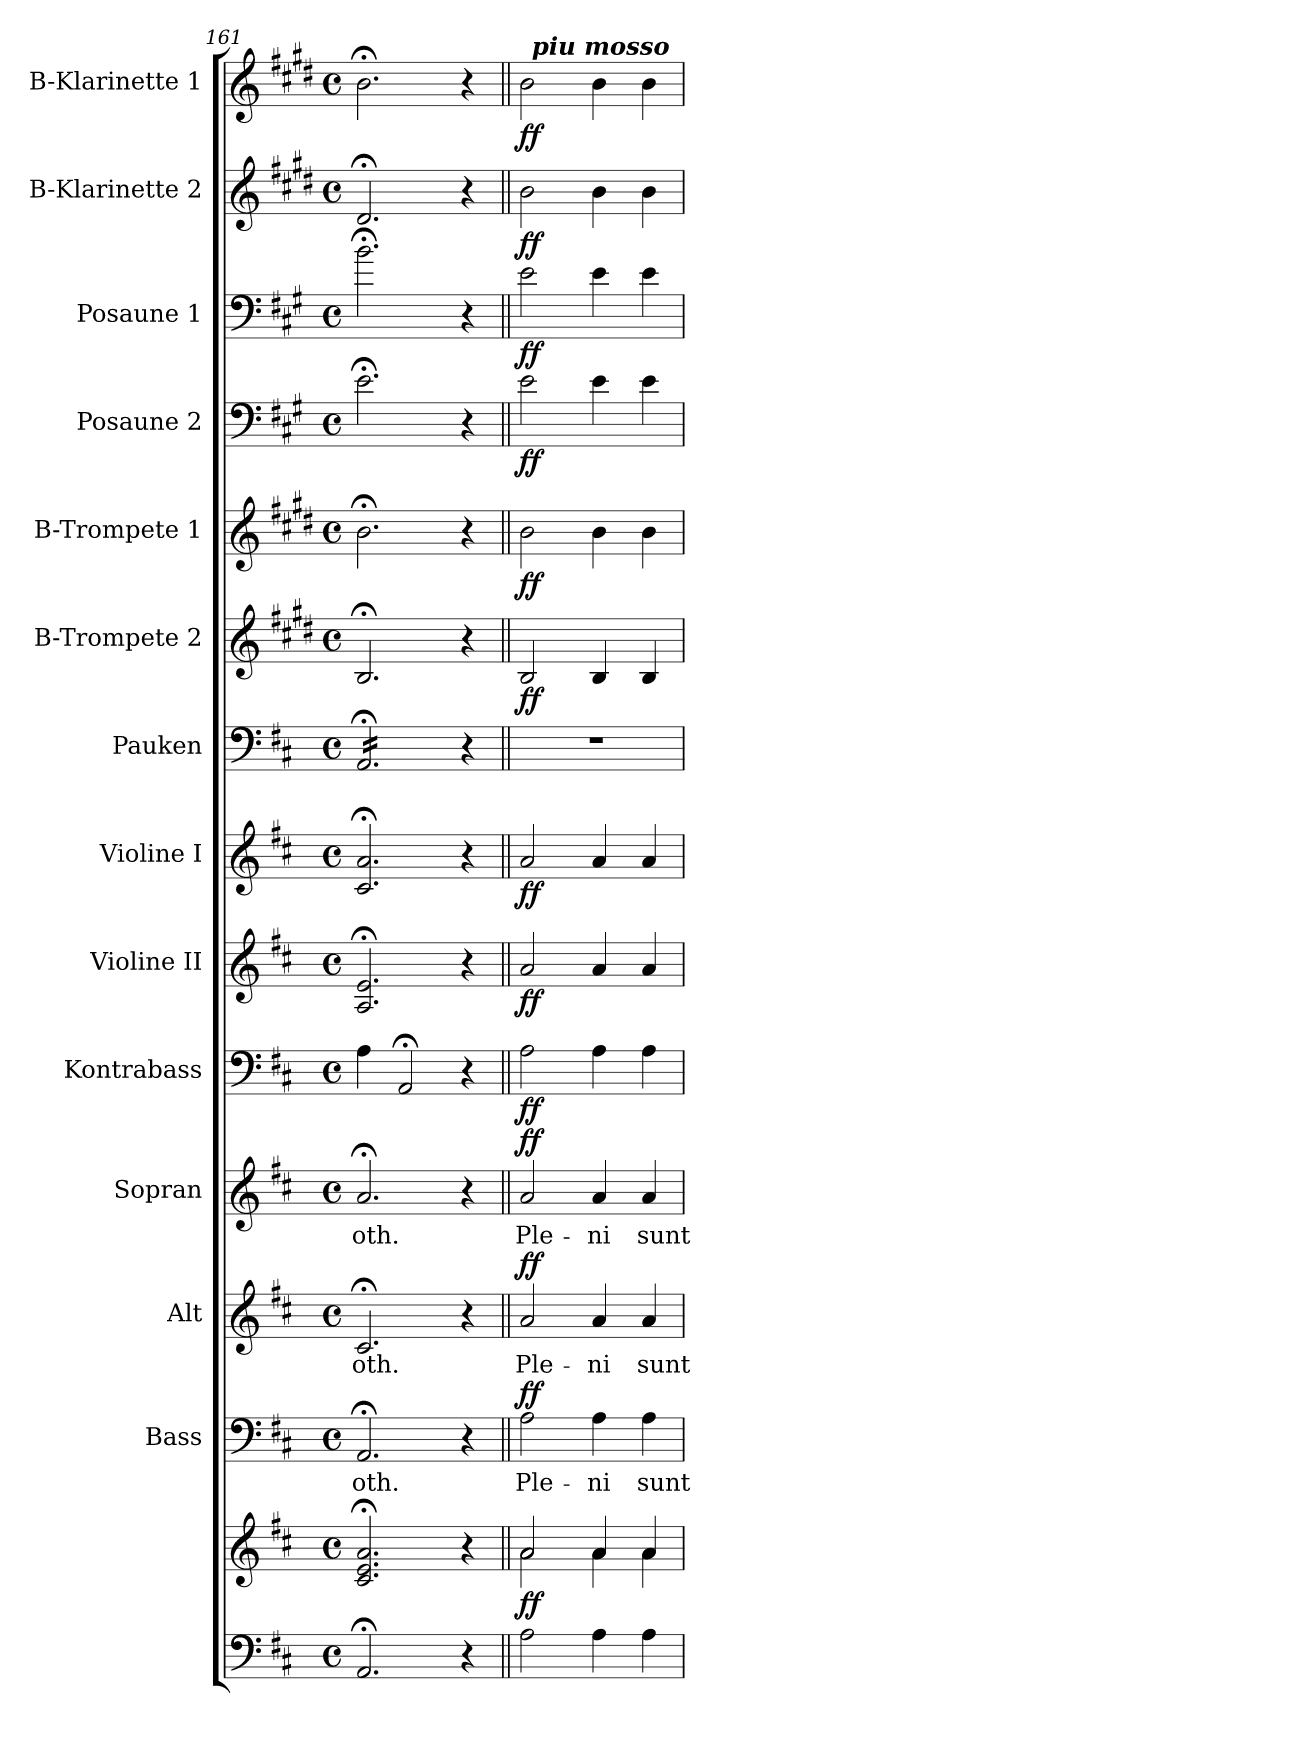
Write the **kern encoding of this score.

**kern	**kern	**dynam	**kern	**text	**dynam	**kern	**text	**dynam	**kern	**text	**dynam	**kern	**dynam	**kern	**dynam	**kern	**dynam	**kern	**kern	**dynam	**kern	**dynam	**kern	**dynam	**kern	**dynam	**kern	**dynam	**kern	**dynam
*part14	*part14	*part14	*part13	*part13	*part13	*part12	*part12	*part12	*part11	*part11	*part11	*part10	*part10	*part9	*part9	*part8	*part8	*part7	*part6	*part6	*part5	*part5	*part4	*part4	*part3	*part3	*part2	*part2	*part1	*part1
*staff15	*staff14	*staff14/15	*staff13	*staff13	*staff13	*staff12	*staff12	*staff12	*staff11	*staff11	*staff11	*staff10	*staff10	*staff9	*staff9	*staff8	*staff8	*staff7	*staff6	*staff6	*staff5	*staff5	*staff4	*staff4	*staff3	*staff3	*staff2	*staff2	*staff1	*staff1
*	*	*	*I"Bass	*	*	*I"Alt	*	*	*I"Sopran	*	*	*I"Kontrabass	*	*I"Violine II	*	*I"Violine I	*	*I"Pauken	*I"B-Trompete 2	*	*I"B-Trompete 1	*	*I"Posaune 2	*	*I"Posaune 1	*	*I"B-Klarinette 2	*	*I"B-Klarinette 1	*
*	*	*	*I'B.	*	*	*I'A.	*	*	*I'S.	*	*	*I'Kb.	*	*I'Vl. II	*	*I'Vl. I	*	*I'Pk.	*I'B Trp. 2	*	*I'B Trp. 1	*	*I'Pos. 2	*	*I'Pos. 1	*	*I'B Kl. 2	*	*I'B Kl. 1	*
*clefF4	*clefG2	*	*clefF4	*	*	*clefG2	*	*	*clefG2	*	*	*clefF4	*	*clefG2	*	*clefG2	*	*clefF4	*clefG2	*	*clefG2	*	*clefF4	*	*clefF4	*	*clefG2	*	*clefG2	*
*	*	*	*	*	*	*	*	*	*	*	*	*ITrd7c12	*	*	*	*	*	*	*ITrd1c2	*	*ITrd1c2	*	*ITrd4c7	*	*ITrd4c7	*	*ITrd1c2	*	*ITrd1c2	*
*k[f#c#]	*k[f#c#]	*	*k[f#c#]	*	*	*k[f#c#]	*	*	*k[f#c#]	*	*	*k[f#c#]	*	*k[f#c#]	*	*k[f#c#]	*	*k[f#c#]	*k[f#c#]	*	*k[f#c#]	*	*k[f#c#]	*	*k[f#c#]	*	*k[f#c#]	*	*k[f#c#]	*
*D:	*D:	*	*D:	*	*	*D:	*	*	*D:	*	*	*D:	*	*D:	*	*D:	*	*D:	*D:	*	*D:	*	*D:	*	*D:	*	*D:	*	*D:	*
*M4/4	*M4/4	*	*M4/4	*	*	*M4/4	*	*	*M4/4	*	*	*M4/4	*	*M4/4	*	*M4/4	*	*M4/4	*M4/4	*	*M4/4	*	*M4/4	*	*M4/4	*	*M4/4	*	*M4/4	*
*met(c)	*met(c)	*	*met(c)	*	*	*met(c)	*	*	*met(c)	*	*	*met(c)	*	*met(c)	*	*met(c)	*	*met(c)	*met(c)	*	*met(c)	*	*met(c)	*	*met(c)	*	*met(c)	*	*met(c)	*
=161	=161	=161	=161	=161	=161	=161	=161	=161	=161	=161	=161	=161	=161	=161	=161	=161	=161	=161	=161	=161	=161	=161	=161	=161	=161	=161	=161	=161	=161	=161
!	!	!	!	!LO:LY:b	!	!	!LO:LY:b	!	!	!LO:LY:b	!	!	!	!	!	!	!	!	!	!	!	!	!	!	!	!	!	!	!	!
*	*	*	*	*	*	*	*	*	*	*	*	*	*	*	*	*	*	*tremolo	*	*	*	*	*	*	*	*	*	*	*	*
2.AA;</	2.c#/;< 2.e/;< 2.a/;<	.	2.AA;</	-oth.	.	2.c#;</	-oth.	.	2.a;</	-oth.	.	4AA\	.	2.A/;< 2.e/;<	.	2.c#/;< 2.a/;<	.	16AA;</LL	2.A;</	.	2.a;<\	.	2.A;<\	.	2.e;<\	.	2.c#;</	.	2.a;<\	.
.	.	.	.	.	.	.	.	.	.	.	.	.	.	.	.	.	.	16AA;</	.	.	.	.	.	.	.	.	.	.	.	.
.	.	.	.	.	.	.	.	.	.	.	.	.	.	.	.	.	.	16AA;</	.	.	.	.	.	.	.	.	.	.	.	.
.	.	.	.	.	.	.	.	.	.	.	.	.	.	.	.	.	.	16AA;</	.	.	.	.	.	.	.	.	.	.	.	.
.	.	.	.	.	.	.	.	.	.	.	.	2AAA;</	.	.	.	.	.	16AA;</	.	.	.	.	.	.	.	.	.	.	.	.
.	.	.	.	.	.	.	.	.	.	.	.	.	.	.	.	.	.	16AA;</	.	.	.	.	.	.	.	.	.	.	.	.
.	.	.	.	.	.	.	.	.	.	.	.	.	.	.	.	.	.	16AA;</	.	.	.	.	.	.	.	.	.	.	.	.
.	.	.	.	.	.	.	.	.	.	.	.	.	.	.	.	.	.	16AA;</	.	.	.	.	.	.	.	.	.	.	.	.
.	.	.	.	.	.	.	.	.	.	.	.	.	.	.	.	.	.	16AA;</	.	.	.	.	.	.	.	.	.	.	.	.
.	.	.	.	.	.	.	.	.	.	.	.	.	.	.	.	.	.	16AA;</	.	.	.	.	.	.	.	.	.	.	.	.
.	.	.	.	.	.	.	.	.	.	.	.	.	.	.	.	.	.	16AA;</	.	.	.	.	.	.	.	.	.	.	.	.
.	.	.	.	.	.	.	.	.	.	.	.	.	.	.	.	.	.	16AA;</JJ	.	.	.	.	.	.	.	.	.	.	.	.
*	*	*	*	*	*	*	*	*	*	*	*	*	*	*	*	*	*	*Xtremolo	*	*	*	*	*	*	*	*	*	*	*	*
4r	4r	.	4r	.	.	4r	.	.	4r	.	.	4r	.	4r	.	4r	.	4r	4r	.	4r	.	4r	.	4r	.	4r	.	4r	.
=162||	=162||	=162||	=162||	=162||	=162||	=162||	=162||	=162||	=162||	=162||	=162||	=162||	=162||	=162||	=162||	=162||	=162||	=162||	=162||	=162||	=162||	=162||	=162||	=162||	=162||	=162||	=162||	=162||	=162||	=162||
*	*^	*	*	*	*	*	*	*	*	*	*	*	*	*	*	*	*	*	*	*	*	*	*	*	*	*	*	*	*	*
!	!	!	!LO:DY:b	!	!LO:LY:b	!LO:DY:a	!	!LO:LY:b	!LO:DY:a	!	!LO:LY:b	!LO:DY:a	!	!LO:DY:b	!	!LO:DY:b	!	!LO:DY:b	!	!	!LO:DY:b	!	!LO:DY:b	!	!LO:DY:b	!	!LO:DY:b	!	!LO:DY:b	!	!LO:DY:b
*	*	*	*	*	*	*	*	*	*	*	*	*	*	*	*	*	*	*	*	*	*	*	*	*	*	*	*	*	*	*^	*
2A\	2a/	2a\	ff	2A\	Ple-	ff	2a/	Ple-	ff	2a/	Ple-	ff	2AA\	ff	2a/	ff	2a/	ff	1r	2A/	ff	2a\	ff	2A\	ff	2A\	ff	2a\	ff	2a\	32ryy	ff
!	!	!	!	!	!	!	!	!	!	!	!	!	!	!	!	!	!	!	!	!	!	!	!	!	!	!	!	!	!	!	!LO:TX:a:Bi:t=piu mosso	!
.	.	.	.	.	.	.	.	.	.	.	.	.	.	.	.	.	.	.	.	.	.	.	.	.	.	.	.	.	.	.	2ryy	.
!	!	!	!	!	!LO:LY:b	!	!	!LO:LY:b	!	!	!LO:LY:b	!	!	!	!	!	!	!	!	!	!	!	!	!	!	!	!	!	!	!	!	!
4A\	4a/	4a\	.	4A\	-ni	.	4a/	-ni	.	4a/	-ni	.	4AA\	.	4a/	.	4a/	.	.	4A/	.	4a\	.	4A\	.	4A\	.	4a\	.	4a\	.	.
.	.	.	.	.	.	.	.	.	.	.	.	.	.	.	.	.	.	.	.	.	.	.	.	.	.	.	.	.	.	.	4...ryy	.
!	!	!	!	!	!LO:LY:b	!	!	!LO:LY:b	!	!	!LO:LY:b	!	!	!	!	!	!	!	!	!	!	!	!	!	!	!	!	!	!	!	!	!
4A\	4a/	4a\	.	4A\	sunt	.	4a/	sunt	.	4a/	sunt	.	4AA\	.	4a/	.	4a/	.	.	4A/	.	4a\	.	4A\	.	4A\	.	4a\	.	4a\	.	.
*	*v	*v	*	*	*	*	*	*	*	*	*	*	*	*	*	*	*	*	*	*	*	*	*	*	*	*	*	*	*	*v	*v	*
=	=	=	=	=	=	=	=	=	=	=	=	=	=	=	=	=	=	=	=	=	=	=	=	=	=	=	=	=	=	=
*-	*-	*-	*-	*-	*-	*-	*-	*-	*-	*-	*-	*-	*-	*-	*-	*-	*-	*-	*-	*-	*-	*-	*-	*-	*-	*-	*-	*-	*-	*-
